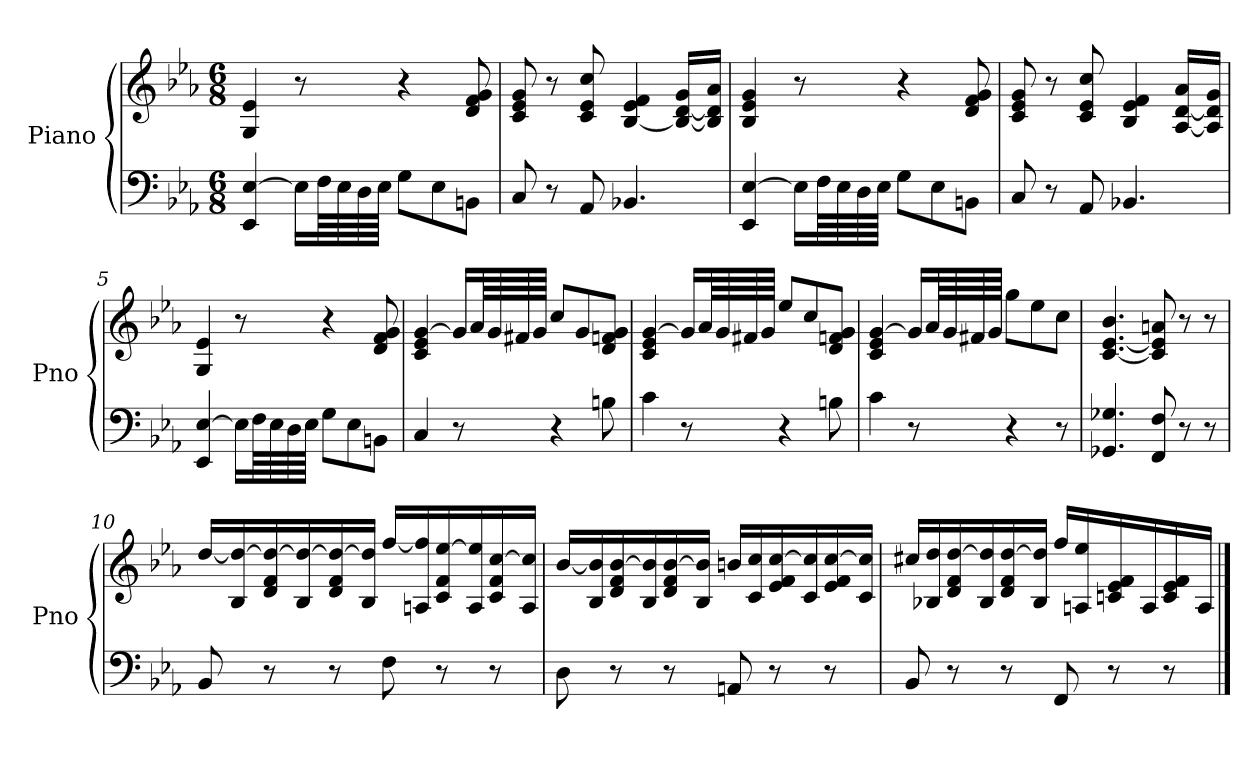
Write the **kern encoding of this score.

**kern	**kern
*part1	*part1
*staff2	*staff1
*I"Piano	*
*I'Pno	*
*clefF4	*clefG2
*k[b-e-a-]	*k[b-e-a-]
*M6/8	*M6/8
=1	=1
4EE-/ [4E-/	4G/ 4e-/
16E-\LL]	8r
64F\LL	.
64E-\	.
64D\	.
64E-\JJJJ	.
8G\L	4r
8E-\	.
8BBn\J	8d/ 8f/ 8g/
=2	=2
8C/	8c/ 8e-/ 8g/
8r	8r
8AA-/	8c/ 8e-/ 8cc/
4.BB-X/	[4B-/ 4e-/ 4f/
.	16B-/_ [16d/ 16g/LL
.	16B-/] 16d/] 16a-/JJ
=3	=3
4EE-/ [4E-/	4B-/ 4e-/ 4g/
16E-\LL]	8r
64F\LL	.
64E-\	.
64D\	.
64E-\JJJJ	.
8G\L	4r
8E-\	.
8BBn\J	8d/ 8f/ 8g/
!!LO:LB:g=z
=4	=4
8C/	8c/ 8e-/ 8g/
8r	8r
8AA-/	8c/ 8e-/ 8cc/
4.BB-X/	4B-/ 4e-/ 4f/
.	[16A-/ [16d/ 16a-/LL
.	16A-/] 16d/] 16g/JJ
=5	=5
4EE-/ [4E-/	4G/ 4e-/
16E-\LL]	8r
64F\LL	.
64E-\	.
64D\	.
64E-\JJJJ	.
8G\L	4r
8E-\	.
8BBn\J	8d/ 8f/ 8g/
=6	=6
4C/	4c/ 4e-/ [4g/
8r	16g/LL]
.	64a-/LL
.	64g/
.	64f#X/
.	64g/JJJJ
4r	8cc/L
.	8g/
8Bn\	8d/ 8fn/ 8g/J
=7	=7
4c\	4c/ 4e-/ [4g/
8r	16g/LL]
.	64a-/LL
.	64g/
.	64f#X/
.	64g/JJJJ
4r	8ee-/L
.	8cc/
8Bn\	8d/ 8fn/ 8g/J
!!LO:LB:g=z
=8	=8
4c\	4c/ 4e-/ [4g/
8r	16g/LL]
.	64a-/LL
.	64g/
.	64f#X/
.	64g/JJJJ
4r	8gg\L
.	8ee-\
8r	8cc\J
=9	=9
4.GG-X/ 4.G-X/	[4.c/ [4.e-/ 4.b-/
8FF/ 8F/	8c/] 8e-/] 8an/
8r	8r
8r	8r
=10	=10
8BB-/	[16dd/LL
.	16B-/ 16dd/_
8r	16d/ 16f/ 16dd/_
.	16B-/ 16dd/_
8r	16d/ 16f/ 16dd/_
.	16B-/ 16dd/]JJ
8F\	[16ff/LL
.	16An/ 16ff/]
8r	16c/ 16f/ [16ee-/
.	16A/ 16ee-/]
8r	16c/ 16f/ [16cc/
.	16A/ 16cc/]JJ
!!LO:LB:g=z
=11	=11
8D\	[16b-/LL
.	16B-/ 16b-/]
8r	16d/ 16f/ [16b-/
.	16B-/ 16b-/]
8r	16d/ 16f/ [16b-/
.	16B-/ 16b-/]JJ
8AAn/	16bn/LL
.	16c/ 16cc/
8r	16e-/ 16f/ [16cc/
.	16c/ 16cc/]
8r	16e-/ 16f/ [16cc/
.	16c/ 16cc/]JJ
=12	=12
8BB-/	16cc#X/LL
.	16B-X/ 16dd/
8r	16d/ 16f/ [16dd/
.	16B-/ 16dd/]
8r	16d/ 16f/ [16dd/
.	16B-/ 16dd/]JJ
8FF/	16ff/LL
.	16An/ 16ee-/
8r	16cn/ 16e-/ 16f/
.	16A/
8r	16c/ 16e-/ 16f/
.	16A/JJ
==	==
*-	*-
